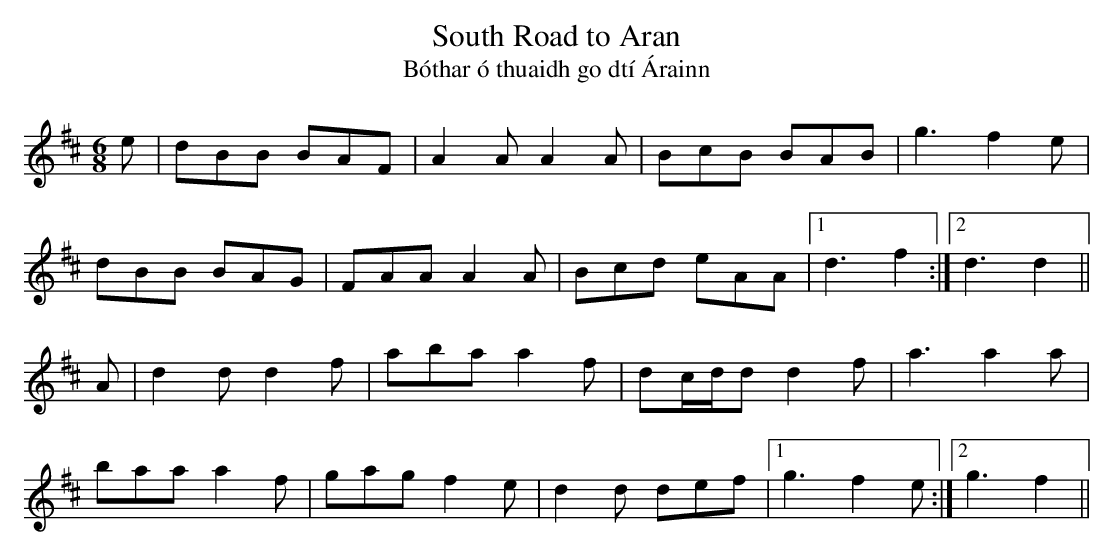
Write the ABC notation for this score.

X:1
T: South Road to Aran
T: B\'othar \'o thuaidh go dt\'i \'Arainn
L: 1/8
M: 6/8
K: D
e|dBB BAF|A2A A2A|BcB BAB|g3 f2e|
dBB BAG|FAA A2A|Bcd eAA|1 d3 f2 :|2 d3 d2||
A|d2d d2f|aba a2f|dc/d/d d2f|a3 a2a|
baa a2f|gag f2e|d2d def|1 g3 f2e :|2 g3 f2||
